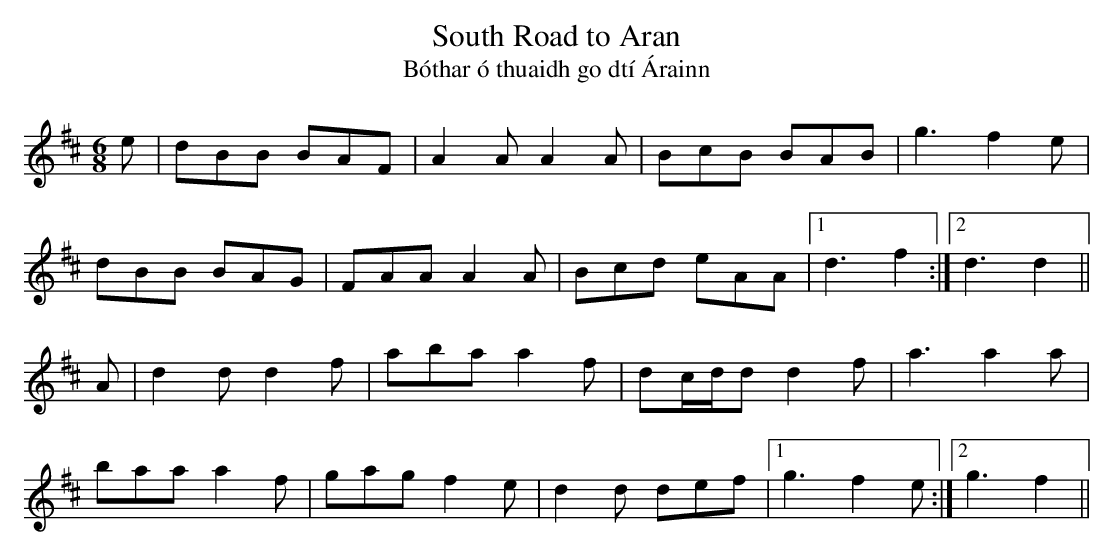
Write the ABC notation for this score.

X:1
T: South Road to Aran
T: B\'othar \'o thuaidh go dt\'i \'Arainn
L: 1/8
M: 6/8
K: D
e|dBB BAF|A2A A2A|BcB BAB|g3 f2e|
dBB BAG|FAA A2A|Bcd eAA|1 d3 f2 :|2 d3 d2||
A|d2d d2f|aba a2f|dc/d/d d2f|a3 a2a|
baa a2f|gag f2e|d2d def|1 g3 f2e :|2 g3 f2||
